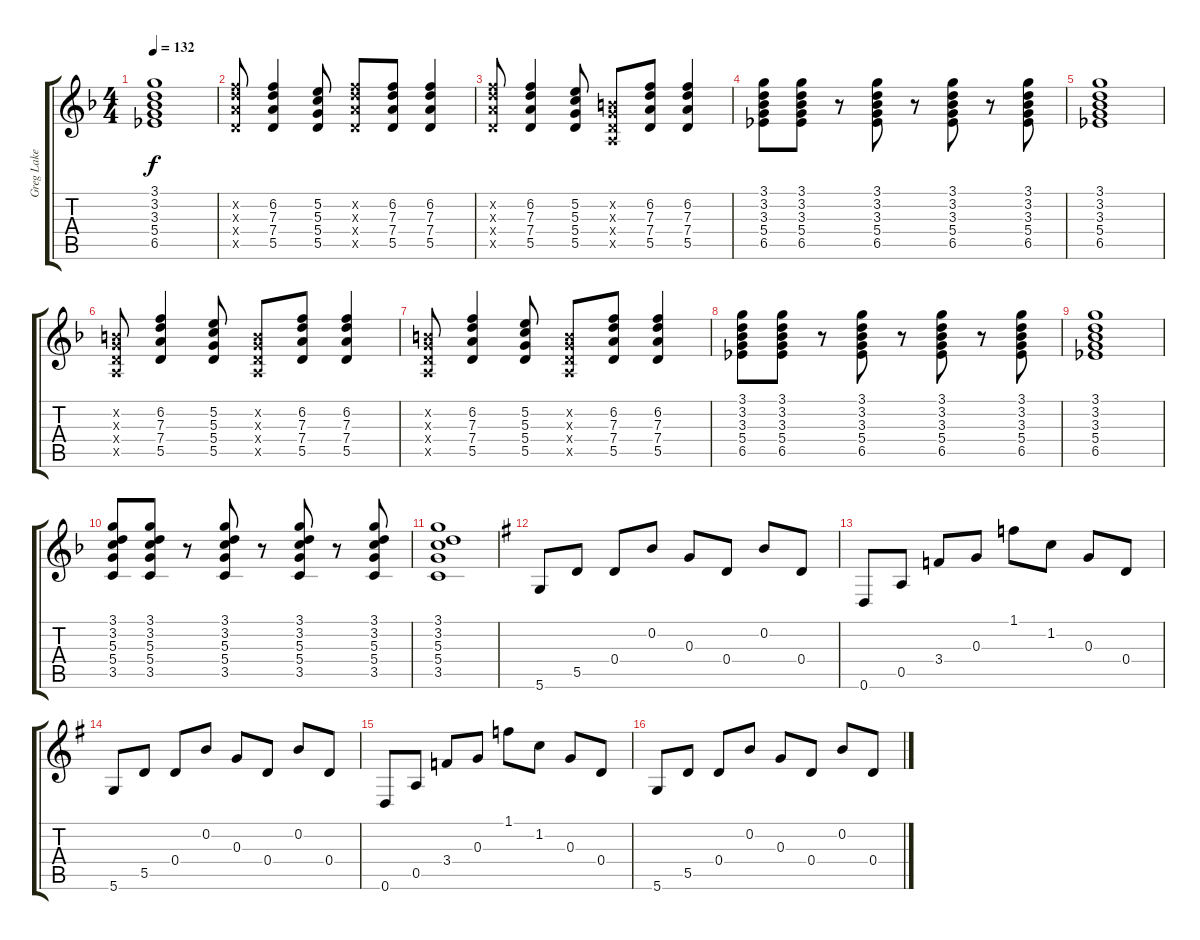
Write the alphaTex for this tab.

\track ("Greg Lake" "Greg Lake") {instrument acousticguitarsteel}
\staff {score tabs}
\tuning (E4 B3 G3 D3 A2 D2) {hide}
\ts (4 4)
\tempo 132
\clef g2
\ks f
(3.1 3.2 3.3 5.4 6.5).1{dy f} |
(6.2{x} 7.3{x} 7.4{x} 5.5{x}).8 (6.2 7.3 7.4 5.5).4 (5.2 5.3 5.4 5.5).8 (6.2{x} 7.3{x} 7.4{x} 5.5{x}).8 (6.2 7.3 7.4 5.5).8 (6.2 7.3 7.4 5.5).4 |
(6.2{x} 7.3{x} 7.4{x} 5.5{x}).8 (6.2 7.3 7.4 5.5).4 (5.2 5.3 5.4 5.5).8 (0.2{x} 0.3{x} 0.4{x} 0.5{x}).8 (6.2 7.3 7.4 5.5).8 (6.2 7.3 7.4 5.5).4 |
(3.1 3.2 3.3 5.4 6.5).8 (3.1 3.2 3.3 5.4 6.5).8 r.8 (3.1 3.2 3.3 5.4 6.5).8 r.8 (3.1 3.2 3.3 5.4 6.5).8 r.8 (3.1 3.2 3.3 5.4 6.5).8 |
(3.1 3.2 3.3 5.4 6.5).1 |
(0.2{x} 0.3{x} 0.4{x} 0.5{x}).8 (6.2 7.3 7.4 5.5).4 (5.2 5.3 5.4 5.5).8 (0.2{x} 0.3{x} 0.4{x} 0.5{x}).8 (6.2 7.3 7.4 5.5).8 (6.2 7.3 7.4 5.5).4 |
(0.2{x} 0.3{x} 0.4{x} 0.5{x}).8 (6.2 7.3 7.4 5.5).4 (5.2 5.3 5.4 5.5).8 (0.2{x} 0.3{x} 0.4{x} 0.5{x}).8 (6.2 7.3 7.4 5.5).8 (6.2 7.3 7.4 5.5).4 |
(3.1 3.2 3.3 5.4 6.5).8 (3.1 3.2 3.3 5.4 6.5).8 r.8 (3.1 3.2 3.3 5.4 6.5).8 r.8 (3.1 3.2 3.3 5.4 6.5).8 r.8 (3.1 3.2 3.3 5.4 6.5).8 |
(3.1 3.2 3.3 5.4 6.5).1 |
(3.1 3.2 5.3 5.4 3.5).8 (3.1 3.2 5.3 5.4 3.5).8 r.8 (3.1 3.2 5.3 5.4 3.5).8 r.8 (3.1 3.2 5.3 5.4 3.5).8 r.8 (3.1 3.2 5.3 5.4 3.5).8 |
(3.1 3.2 5.3 5.4 3.5).1 |
\ks g
5.6.8 5.5.8 0.4.8 0.2.8 0.3.8 0.4.8 0.2.8 0.4.8 |
0.6.8 0.5.8 3.4.8 0.3.8 1.1.8 1.2.8 0.3.8 0.4.8 |
5.6.8 5.5.8 0.4.8 0.2.8 0.3.8 0.4.8 0.2.8 0.4.8 |
0.6.8 0.5.8 3.4.8 0.3.8 1.1.8 1.2.8 0.3.8 0.4.8 |
5.6.8 5.5.8 0.4.8 0.2.8 0.3.8 0.4.8 0.2.8 0.4.8
